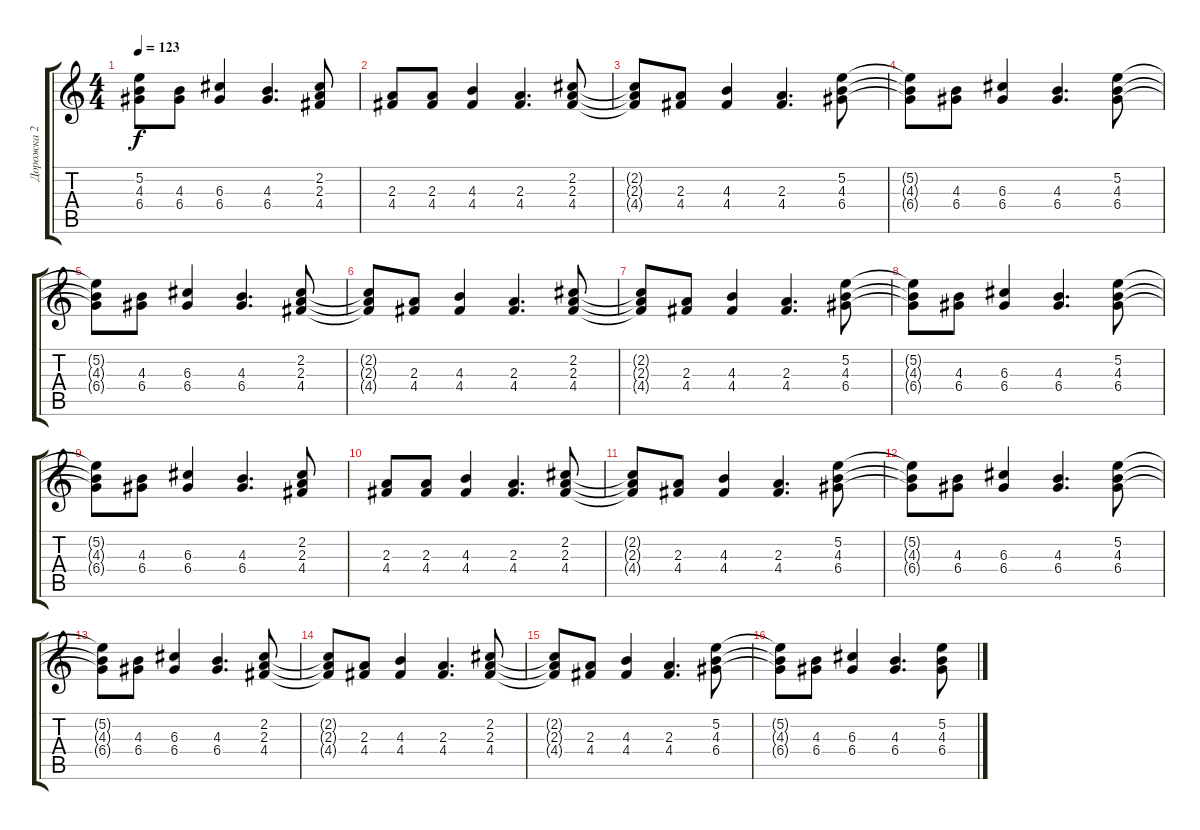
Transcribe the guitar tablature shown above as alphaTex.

\track ("Дорожка 2" "Дорожка 2") {instrument electricguitarmuted}
\staff {score tabs}
\tuning (E4 B3 G3 D3 A2 E2) {hide}
\ts (4 4)
\tempo 123
\clef g2
\ks c
(5.2{t} 4.3{t} 6.4{t}).8{dy f} (4.3 6.4).8 (6.3 6.4).4 (4.3 6.4).4{d} (2.2 2.3 4.4).8 |
(2.3 4.4).8 (2.3 4.4).8 (4.3 4.4).4 (2.3 4.4).4{d} (2.2 2.3 4.4).8 |
(2.2{t} 2.3{t} 4.4{t}).8 (2.3 4.4).8 (4.3 4.4).4 (2.3 4.4).4{d} (5.2 4.3 6.4).8 |
(5.2{t} 4.3{t} 6.4{t}).8 (4.3 6.4).8 (6.3 6.4).4 (4.3 6.4).4{d} (5.2 4.3 6.4).8 |
(5.2{t} 4.3{t} 6.4{t}).8 (4.3 6.4).8 (6.3 6.4).4 (4.3 6.4).4{d} (2.2 2.3 4.4).8 |
(2.2{t} 2.3{t} 4.4{t}).8 (2.3 4.4).8 (4.3 4.4).4 (2.3 4.4).4{d} (2.2 2.3 4.4).8 |
(2.2{t} 2.3{t} 4.4{t}).8 (2.3 4.4).8 (4.3 4.4).4 (2.3 4.4).4{d} (5.2 4.3 6.4).8 |
(5.2{t} 4.3{t} 6.4{t}).8 (4.3 6.4).8 (6.3 6.4).4 (4.3 6.4).4{d} (5.2 4.3 6.4).8 |
(5.2{t} 4.3{t} 6.4{t}).8 (4.3 6.4).8 (6.3 6.4).4 (4.3 6.4).4{d} (2.2 2.3 4.4).8 |
(2.3 4.4).8 (2.3 4.4).8 (4.3 4.4).4 (2.3 4.4).4{d} (2.2 2.3 4.4).8 |
(2.2{t} 2.3{t} 4.4{t}).8 (2.3 4.4).8 (4.3 4.4).4 (2.3 4.4).4{d} (5.2 4.3 6.4).8 |
(5.2{t} 4.3{t} 6.4{t}).8 (4.3 6.4).8 (6.3 6.4).4 (4.3 6.4).4{d} (5.2 4.3 6.4).8 |
(5.2{t} 4.3{t} 6.4{t}).8 (4.3 6.4).8 (6.3 6.4).4 (4.3 6.4).4{d} (2.2 2.3 4.4).8 |
(2.2{t} 2.3{t} 4.4{t}).8 (2.3 4.4).8 (4.3 4.4).4 (2.3 4.4).4{d} (2.2 2.3 4.4).8 |
(2.2{t} 2.3{t} 4.4{t}).8 (2.3 4.4).8 (4.3 4.4).4 (2.3 4.4).4{d} (5.2 4.3 6.4).8 |
(5.2{t} 4.3{t} 6.4{t}).8 (4.3 6.4).8 (6.3 6.4).4 (4.3 6.4).4{d} (5.2 4.3 6.4).8
